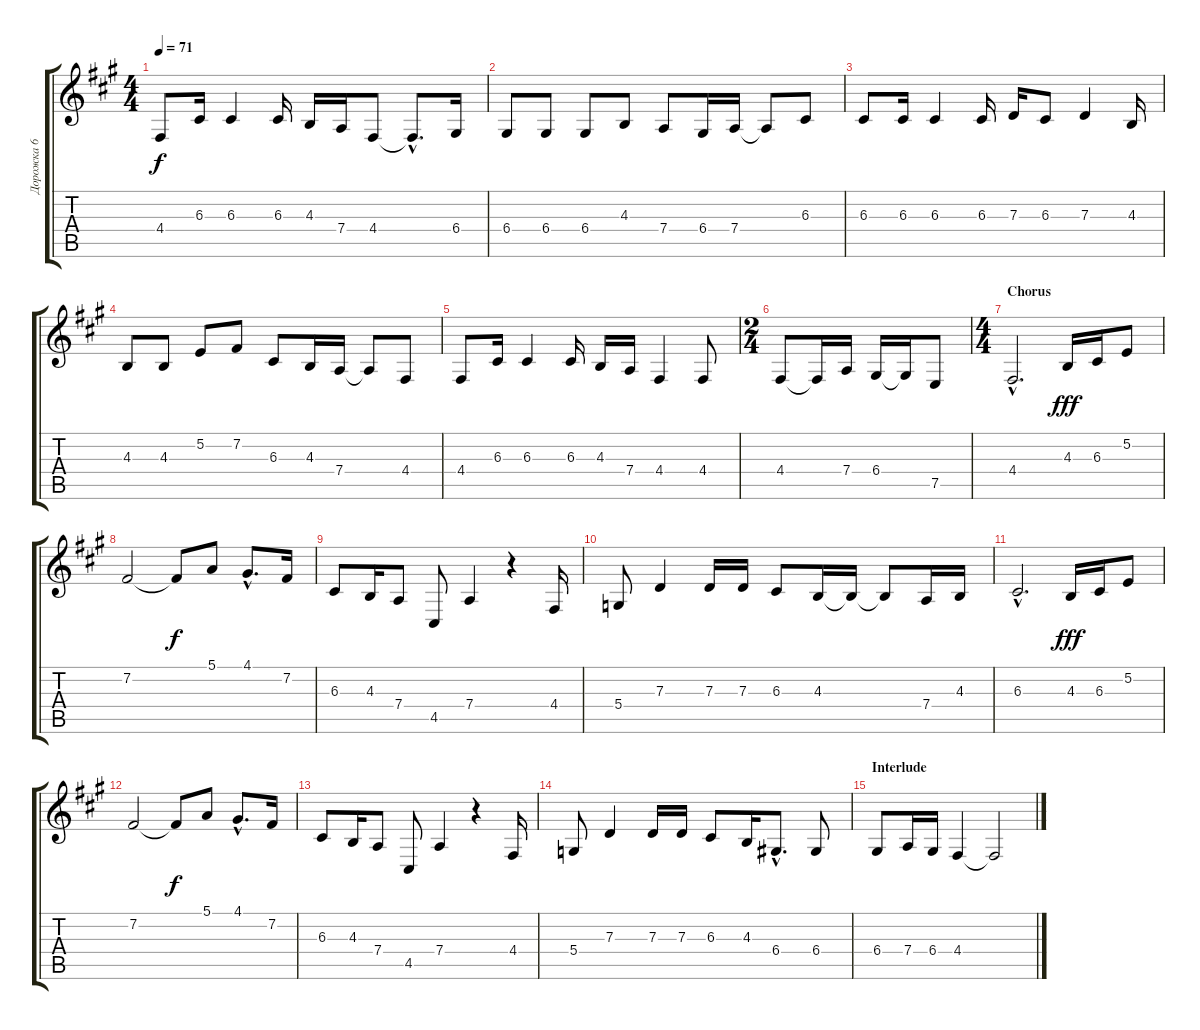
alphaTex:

\track ("Дорожка 6" "Дорожка 6") {instrument flute}
\staff {score tabs}
\tuning (E4 B3 G3 D3 A2 E2) {hide}
\ts (4 4)
\tempo 71
\clef g2
\ks f#minor
4.4.8{dy f} 6.3.16 6.3.4 6.3.16 4.3.16 7.4.16 4.4.8 4.4{hac t}.8{d} 6.4.16 |
6.4.8 6.4.8 6.4.8 4.3.8 7.4.8 6.4.16 7.4.16 7.4{t}.8 6.3.8 |
6.3.8 6.3.16 6.3.4 6.3.16 7.3.16 6.3.8 7.3.4 4.3.16 |
4.3.8 4.3.8 5.2.8 7.2.8 6.3.8 4.3.16 7.4.16 7.4{t}.8 4.4.8 |
4.4.8 6.3.16 6.3.4 6.3.16 4.3.16 7.4.16 4.4.4 4.4.8 |
\ts (2 4)
4.4.8 4.4{t}.16 7.4.16 6.4.16 6.4{t}.16 7.5.8 |
\ts (4 4)
\section ("" "Chorus")
4.4{hac}.2{d} 4.3.16{dy fff} 6.3.16 5.2.8 |
7.2.2 7.2{t}.8{dy f} 5.1.8 4.1{hac}.8{d} 7.2.16 |
6.3.8 4.3.16 7.4.8 4.5.8 7.4.4 r.4 4.4.16 |
5.4.8 7.3.4 7.3.16 7.3.16 6.3.8 4.3.16 4.3{t}.16 4.3{t}.8 7.4.16 4.3.16 |
6.3{hac}.2{d} 4.3.16{dy fff} 6.3.16 5.2.8 |
7.2.2 7.2{t}.8{dy f} 5.1.8 4.1{hac}.8{d} 7.2.16 |
6.3.8 4.3.16 7.4.8 4.5.8 7.4.4 r.4 4.4.16 |
5.4.8 7.3.4 7.3.16 7.3.16 6.3.8 4.3.16 6.4{hac}.8{d} 6.4.8 |
\section ("" "Interlude")
6.4.8 7.4.16 6.4.16 4.4.4 4.4{t}.2
